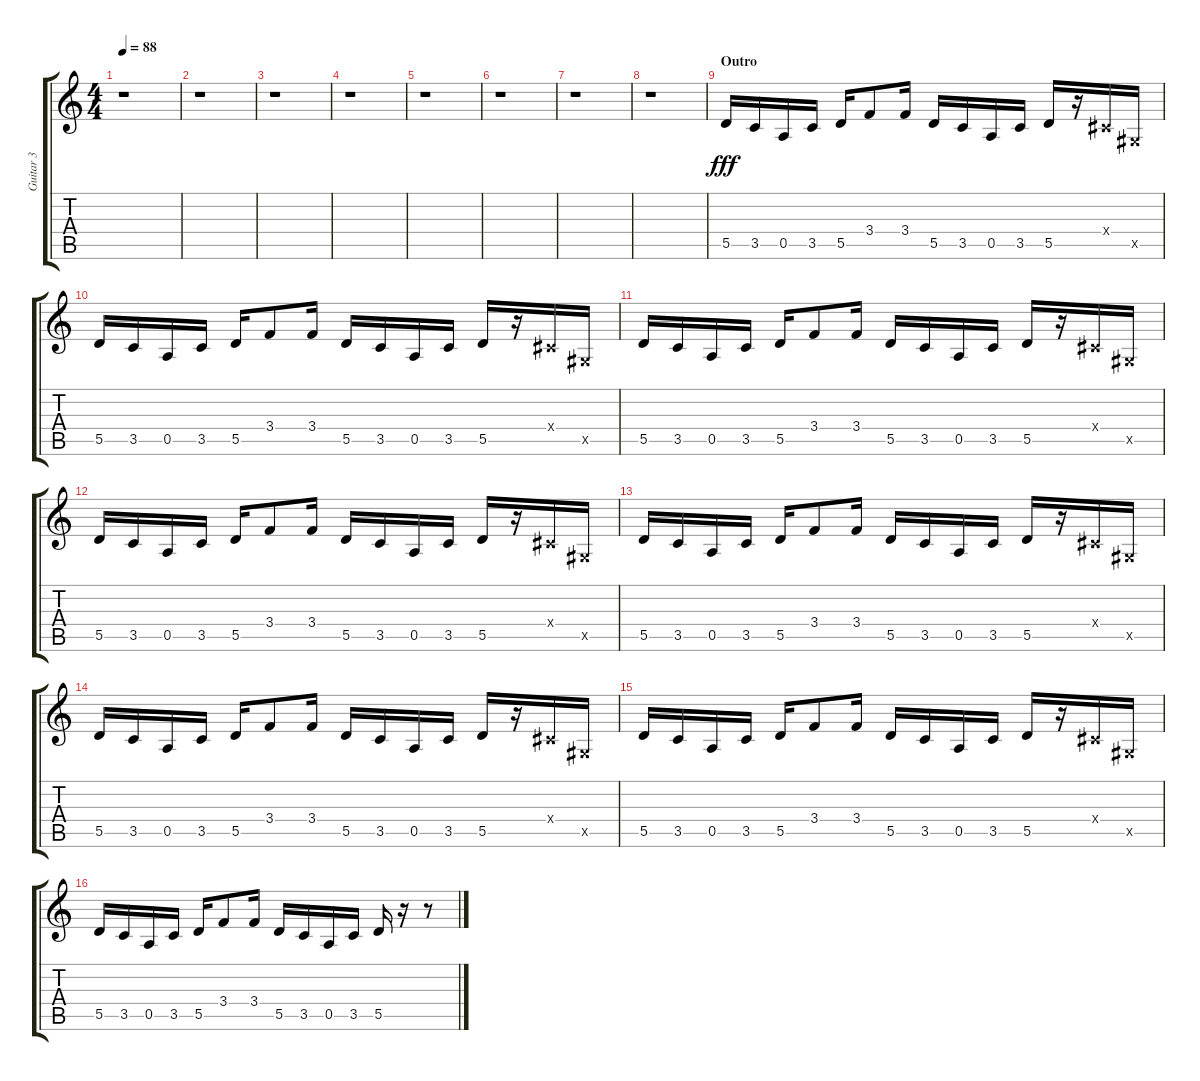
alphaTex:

\track ("Guitar 3" "Guitar 3") {instrument distortionguitar}
\staff {score tabs}
\tuning (E4 B3 G3 D3 A2 E2) {hide}
\ts (4 4)
\tempo 88
\clef g2
\ks c
r.1{dy fff} |
r.1 |
r.1 |
r.1 |
r.1 |
r.1 |
r.1 |
r.1 |
\section ("" "Outro")
5.5.16 3.5.16 0.5.16 3.5.16 5.5.16 3.4.8 3.4.16 5.5.16 3.5.16 0.5.16 3.5.16 5.5.16 r.16 -1.4{x}.16 -1.5{x}.16 |
5.5.16 3.5.16 0.5.16 3.5.16 5.5.16 3.4.8 3.4.16 5.5.16 3.5.16 0.5.16 3.5.16 5.5.16 r.16 -1.4{x}.16 -1.5{x}.16 |
5.5.16 3.5.16 0.5.16 3.5.16 5.5.16 3.4.8 3.4.16 5.5.16 3.5.16 0.5.16 3.5.16 5.5.16 r.16 -1.4{x}.16 -1.5{x}.16 |
5.5.16 3.5.16 0.5.16 3.5.16 5.5.16 3.4.8 3.4.16 5.5.16 3.5.16 0.5.16 3.5.16 5.5.16 r.16 -1.4{x}.16 -1.5{x}.16 |
5.5.16 3.5.16 0.5.16 3.5.16 5.5.16 3.4.8 3.4.16 5.5.16 3.5.16 0.5.16 3.5.16 5.5.16 r.16 -1.4{x}.16 -1.5{x}.16 |
5.5.16 3.5.16 0.5.16 3.5.16 5.5.16 3.4.8 3.4.16 5.5.16 3.5.16 0.5.16 3.5.16 5.5.16 r.16 -1.4{x}.16 -1.5{x}.16 |
5.5.16 3.5.16 0.5.16 3.5.16 5.5.16 3.4.8 3.4.16 5.5.16 3.5.16 0.5.16 3.5.16 5.5.16 r.16 -1.4{x}.16 -1.5{x}.16 |
5.5.16 3.5.16 0.5.16 3.5.16 5.5.16 3.4.8 3.4.16 5.5.16 3.5.16 0.5.16 3.5.16 5.5.16 r.16 r.8
